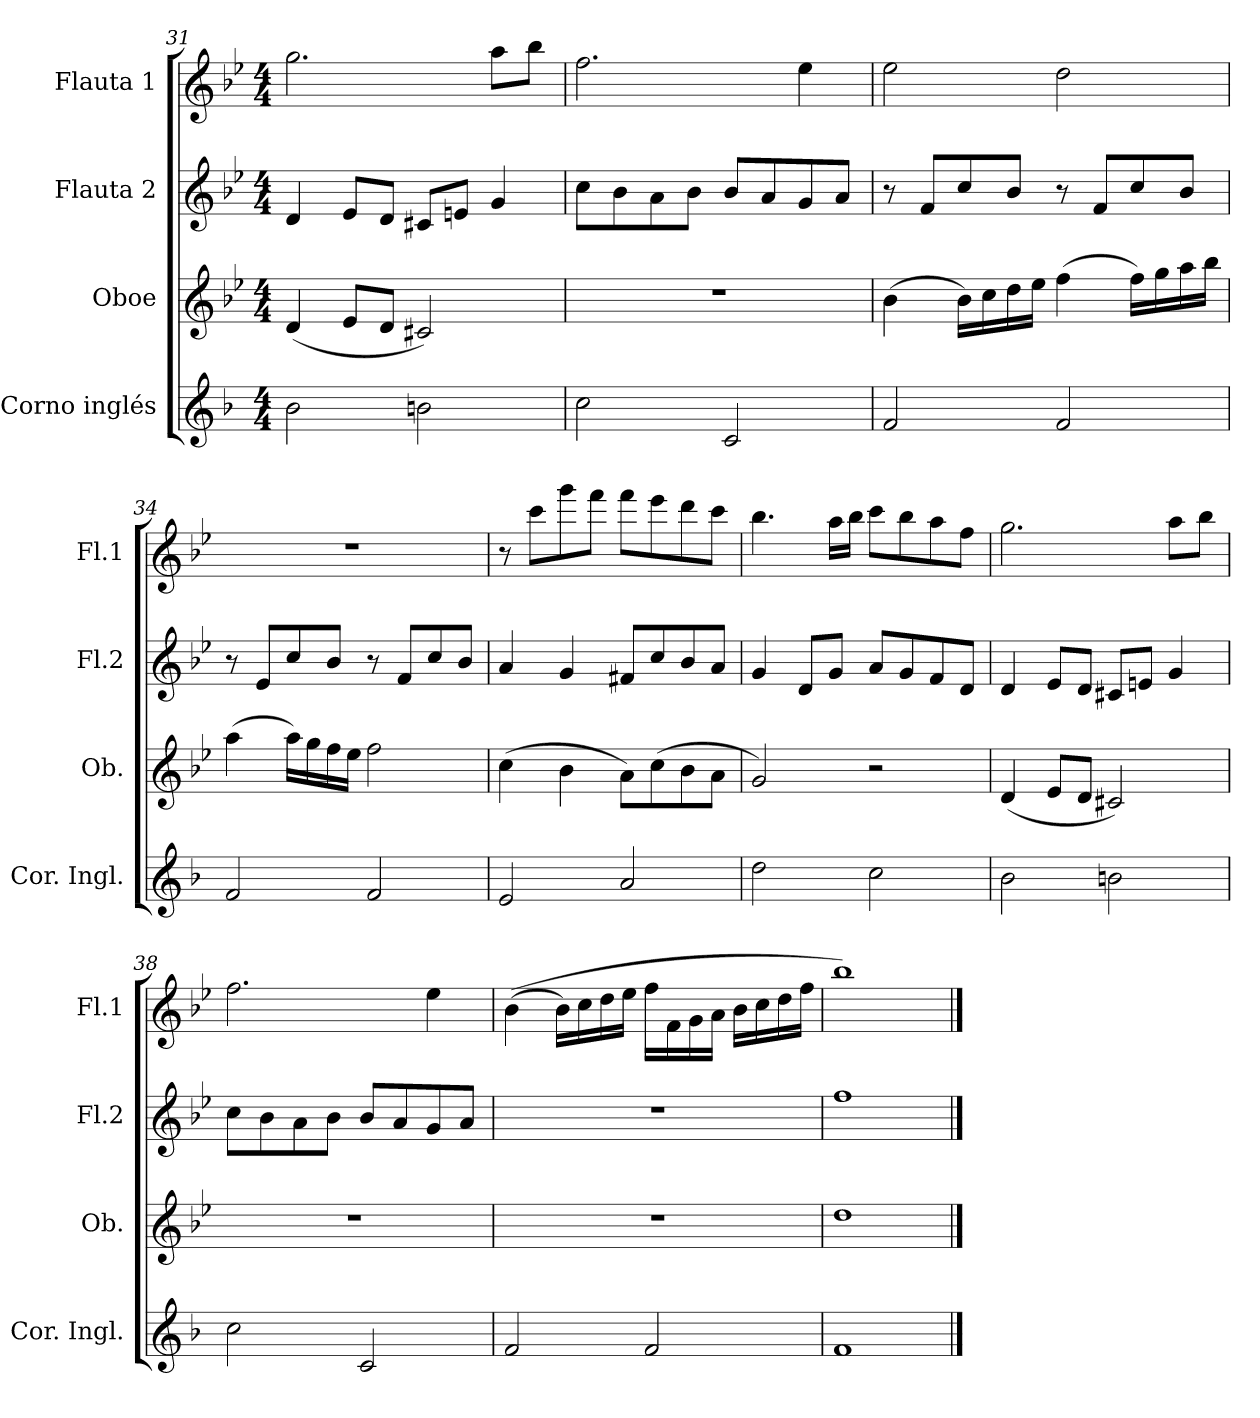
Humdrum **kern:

**kern	**kern	**kern	**kern
*part4	*part3	*part2	*part1
*staff4	*staff3	*staff2	*staff1
*I"Corno inglés	*I"Oboe	*I"Flauta 2	*I"Flauta 1
*I'Cor. Ingl.	*I'Ob.	*I'Fl.2	*I'Fl.1
!!LO:LB:g=z
*clefG2	*clefG2	*clefG2	*clefG2
*ITrd4c7	*	*	*
*k[b-e-]	*k[b-e-]	*k[b-e-]	*k[b-e-]
*M4/4	*M4/4	*M4/4	*M4/4
=31	=31	=31	=31
2e-\	(<4d/	4d/	2.gg\
.	8e-/L	8e-/L	.
.	8d/J	8d/J	.
2en\	2c#X/)	8c#X/L	.
.	.	8en/J	.
.	.	4g/	8aa\L
.	.	.	8bb-\J
=32	=32	=32	=32
2f\	1r	8cc\L	2.ff\
.	.	8b-\	.
.	.	8a\	.
.	.	8b-\J	.
2F/	.	8b-/L	.
.	.	8a/	.
.	.	8g/	4ee-\
.	.	8a/J	.
=33	=33	=33	=33
2B-/	(>4b-\	8r	2ee-\
.	.	8f/L	.
.	16b-\LL)	8cc/	.
.	16cc\	.	.
.	16dd\	8b-/J	.
.	16ee-\JJ	.	.
2B-/	(>4ff\	8r	2dd\
.	.	8f/L	.
.	16ff\LL)	8cc/	.
.	16gg\	.	.
.	16aa\	8b-/J	.
.	16bb-\JJ	.	.
=34	=34	=34	=34
2B-/	(>4aa\	8r	1r
.	.	8e-/L	.
.	16aa\LL)	8cc/	.
.	16gg\	.	.
.	16ff\	8b-/J	.
.	16ee-\JJ	.	.
2B-/	2ff\	8r	.
.	.	8f/L	.
.	.	8cc/	.
.	.	8b-/J	.
!!LO:LB:g=z
=35	=35	=35	=35
2A/	(>4cc\	4a/	8r
.	.	.	8ccc\L
.	4b-\	4g/	8ggg\
.	.	.	8fff\J
2d/	8a\L)	8f#X/L	8fff\L
.	(>8cc\	8cc/	8eee-\
.	8b-\	8b-/	8ddd\
.	8a\J	8a/J	8ccc\J
=36	=36	=36	=36
2g\	2g/)	4g/	4.bb-\
.	.	8d/L	.
.	.	8g/J	16aa\LL
.	.	.	16bb-\JJ
2f\	2r	8a/L	8ccc\L
.	.	8g/	8bb-\
.	.	8f/	8aa\
.	.	8d/J	8ff\J
=37	=37	=37	=37
2e-\	(<4d/	4d/	2.gg\
.	8e-/L	8e-/L	.
.	8d/J	8d/J	.
2en\	2c#X/)	8c#X/L	.
.	.	8en/J	.
.	.	4g/	8aa\L
.	.	.	8bb-\J
=38	=38	=38	=38
2f\	1r	8cc\L	2.ff\
.	.	8b-\	.
.	.	8a\	.
.	.	8b-\J	.
2F/	.	8b-/L	.
.	.	8a/	.
.	.	8g/	4ee-\
.	.	8a/J	.
!!LO:PB:g=z
=39	=39	=39	=39
2B-/	1r	1r	(>(>4b-\
.	.	.	16b-\LL)
.	.	.	16cc\
.	.	.	16dd\
.	.	.	16ee-\JJ
2B-/	.	.	16ff\LL
.	.	.	16f\
.	.	.	16g\
.	.	.	16a\JJ
.	.	.	16b-\LL
.	.	.	16cc\
.	.	.	16dd\
.	.	.	16ff\JJ
=40	=40	=40	=40
1B-	1dd	1ff	1bb-)
==	==	==	==
*-	*-	*-	*-
